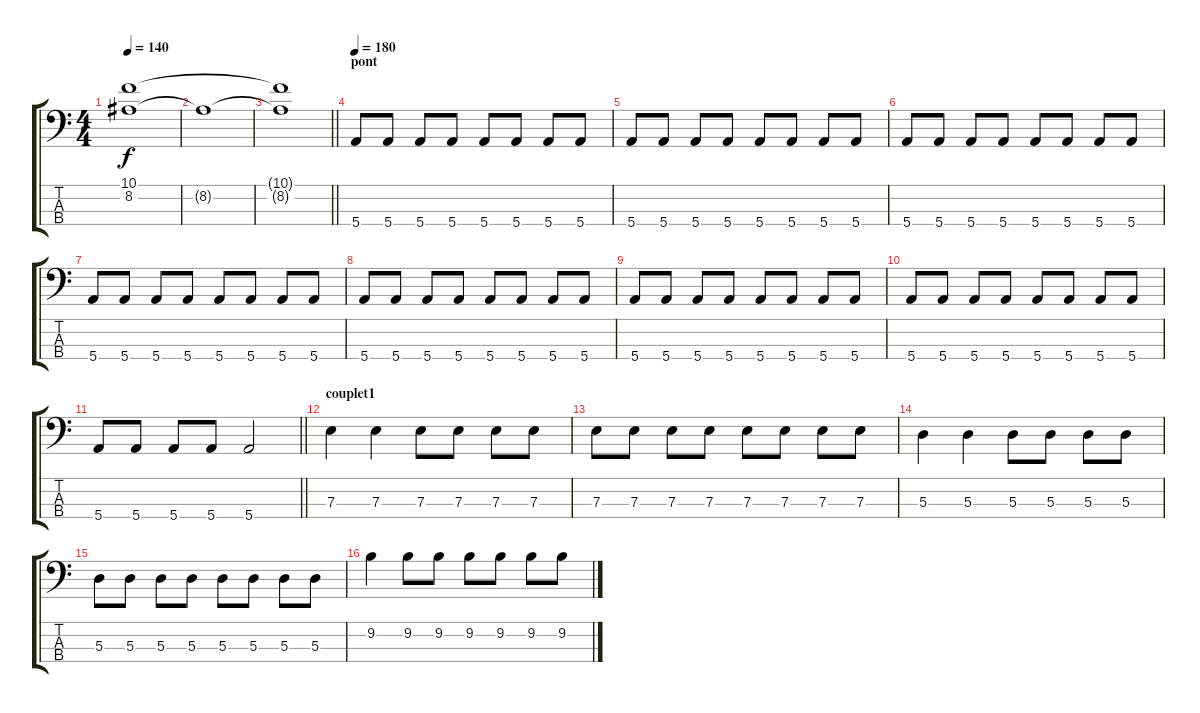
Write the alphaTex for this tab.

\track "" {instrument electricbasspick}
\staff {score tabs}
\tuning (G2 D2 A1 E1) {hide}
\ts (4 4)
\tempo 140
\clef f4
\ks c
(10.1{t} 8.2{t}).1{dy f} |
8.2{t}.1 |
\barLineRight lightlight
(10.1{t} 8.2{t}).1 |
\section ("" "pont")
\tempo 180
5.4.8 5.4.8 5.4.8 5.4.8 5.4.8 5.4.8 5.4.8 5.4.8 |
5.4.8 5.4.8 5.4.8 5.4.8 5.4.8 5.4.8 5.4.8 5.4.8 |
5.4.8 5.4.8 5.4.8 5.4.8 5.4.8 5.4.8 5.4.8 5.4.8 |
5.4.8 5.4.8 5.4.8 5.4.8 5.4.8 5.4.8 5.4.8 5.4.8 |
5.4.8 5.4.8 5.4.8 5.4.8 5.4.8 5.4.8 5.4.8 5.4.8 |
5.4.8 5.4.8 5.4.8 5.4.8 5.4.8 5.4.8 5.4.8 5.4.8 |
5.4.8 5.4.8 5.4.8 5.4.8 5.4.8 5.4.8 5.4.8 5.4.8 |
\barLineRight lightlight
5.4.8 5.4.8 5.4.8 5.4.8 5.4.2 |
\section ("" "couplet1")
7.3.4 7.3.4 7.3.8 7.3.8 7.3.8 7.3.8 |
7.3.8 7.3.8 7.3.8 7.3.8 7.3.8 7.3.8 7.3.8 7.3.8 |
5.3.4 5.3.4 5.3.8 5.3.8 5.3.8 5.3.8 |
5.3.8 5.3.8 5.3.8 5.3.8 5.3.8 5.3.8 5.3.8 5.3.8 |
9.2.4 9.2.8 9.2.8 9.2.8 9.2.8 9.2.8 9.2.8
